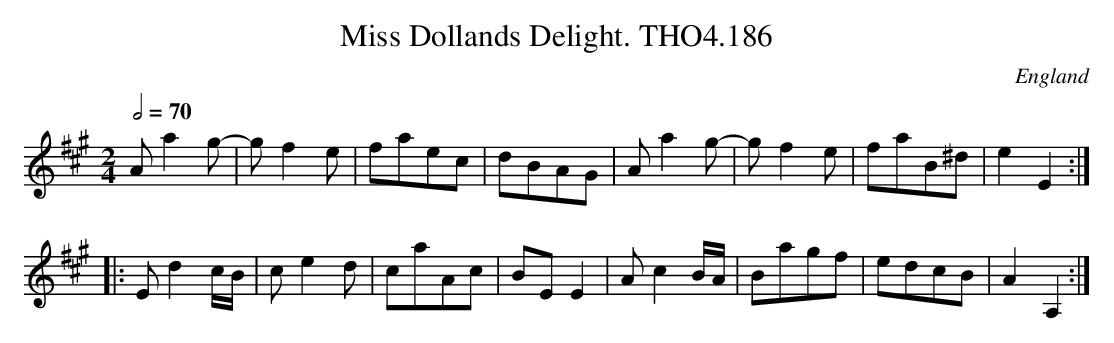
X:1
T:Miss Dollands Delight. THO4.186
O:England
M:2/4
L:1/8
Q:1/2=70
K:A major
A a2 g-|g f2 e|faec|dBAG|A a2 g-|g f2 e|faB^d|e2E2:|
|:E d2 c/B/|c e2 d|caAc|BE E2|A c2 B/A/|Bagf|edcB|A2A,2:|
